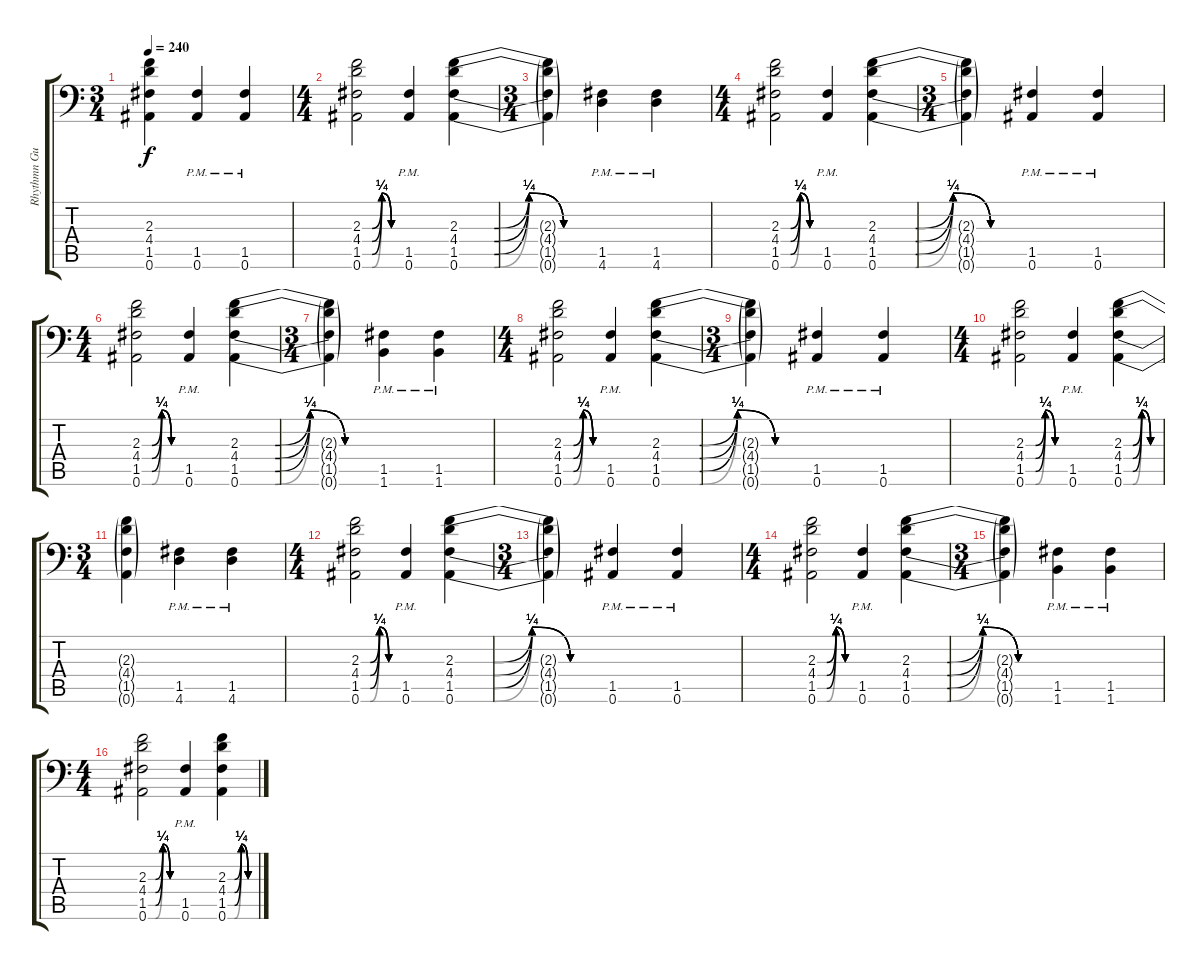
\track ("Rhythmn Guitar #2" "Rhythmn Gu") {instrument distortionguitar}
\staff {score tabs}
\tuning (C4 G3 Eb3 Bb2 F2 Bb1) {hide}
\ts (3 4)
\tempo 240
\clef f4
\ks c
(2.3{t} 4.4{t} 1.5{t} 0.6{t}).4{dy f} (1.5{pm} 0.6{pm}).4 (1.5{pm} 0.6{pm}).4 |
\ts (4 4)
(2.3{be (custom 0 0 15 0 30 1 45 0 60 0)} 4.4{be (custom 0 0 15 0 30 1 45 0 60 0)} 1.5{be (custom 0 0 15 0 30 1 45 0 60 0)} 0.6{be (custom 0 0 15 0 30 1 45 0 60 0)}).2 (1.5{pm} 0.6{pm}).4 (2.3{be (custom 0 0 15 0 30 1 45 0 60 0)} 4.4{be (custom 0 0 15 0 30 1 45 0 60 0)} 1.5{be (custom 0 0 15 0 30 1 45 0 60 0)} 0.6{be (custom 0 0 15 0 30 1 45 0 60 0)}).4 |
\ts (3 4)
(2.3{t} 4.4{t} 1.5{t} 0.6{t}).4 (1.5{pm} 4.6{pm}).4 (1.5{pm} 4.6{pm}).4 |
\ts (4 4)
(2.3{be (custom 0 0 15 0 30 1 45 0 60 0)} 4.4{be (custom 0 0 15 0 30 1 45 0 60 0)} 1.5{be (custom 0 0 15 0 30 1 45 0 60 0)} 0.6{be (custom 0 0 15 0 30 1 45 0 60 0)}).2 (1.5{pm} 0.6{pm}).4 (2.3{be (custom 0 0 15 0 30 1 45 0 60 0)} 4.4{be (custom 0 0 15 0 30 1 45 0 60 0)} 1.5{be (custom 0 0 15 0 30 1 45 0 60 0)} 0.6{be (custom 0 0 15 0 30 1 45 0 60 0)}).4 |
\ts (3 4)
(2.3{t} 4.4{t} 1.5{t} 0.6{t}).4 (1.5{pm} 0.6{pm}).4 (1.5{pm} 0.6{pm}).4 |
\ts (4 4)
(2.3{be (custom 0 0 15 0 30 1 45 0 60 0)} 4.4{be (custom 0 0 15 0 30 1 45 0 60 0)} 1.5{be (custom 0 0 15 0 30 1 45 0 60 0)} 0.6{be (custom 0 0 15 0 30 1 45 0 60 0)}).2 (1.5{pm} 0.6{pm}).4 (2.3{be (custom 0 0 15 0 30 1 45 0 60 0)} 4.4{be (custom 0 0 15 0 30 1 45 0 60 0)} 1.5{be (custom 0 0 15 0 30 1 45 0 60 0)} 0.6{be (custom 0 0 15 0 30 1 45 0 60 0)}).4 |
\ts (3 4)
(2.3{t} 4.4{t} 1.5{t} 0.6{t}).4 (1.5{pm} 1.6{pm}).4 (1.5{pm} 1.6{pm}).4 |
\ts (4 4)
(2.3{be (custom 0 0 15 0 30 1 45 0 60 0)} 4.4{be (custom 0 0 15 0 30 1 45 0 60 0)} 1.5{be (custom 0 0 15 0 30 1 45 0 60 0)} 0.6{be (custom 0 0 15 0 30 1 45 0 60 0)}).2 (1.5{pm} 0.6{pm}).4 (2.3{be (custom 0 0 15 0 30 1 45 0 60 0)} 4.4{be (custom 0 0 15 0 30 1 45 0 60 0)} 1.5{be (custom 0 0 15 0 30 1 45 0 60 0)} 0.6{be (custom 0 0 15 0 30 1 45 0 60 0)}).4 |
\ts (3 4)
(2.3{t} 4.4{t} 1.5{t} 0.6{t}).4 (1.5{pm} 0.6{pm}).4 (1.5{pm} 0.6{pm}).4 |
\ts (4 4)
(2.3{be (custom 0 0 15 0 30 1 45 0 60 0)} 4.4{be (custom 0 0 15 0 30 1 45 0 60 0)} 1.5{be (custom 0 0 15 0 30 1 45 0 60 0)} 0.6{be (custom 0 0 15 0 30 1 45 0 60 0)}).2 (1.5{pm} 0.6{pm}).4 (2.3{be (custom 0 0 15 0 30 1 45 0 60 0)} 4.4{be (custom 0 0 15 0 30 1 45 0 60 0)} 1.5{be (custom 0 0 15 0 30 1 45 0 60 0)} 0.6{be (custom 0 0 15 0 30 1 45 0 60 0)}).4 |
\ts (3 4)
(2.3{t} 4.4{t} 1.5{t} 0.6{t}).4 (1.5{pm} 4.6{pm}).4 (1.5{pm} 4.6{pm}).4 |
\ts (4 4)
(2.3{be (custom 0 0 15 0 30 1 45 0 60 0)} 4.4{be (custom 0 0 15 0 30 1 45 0 60 0)} 1.5{be (custom 0 0 15 0 30 1 45 0 60 0)} 0.6{be (custom 0 0 15 0 30 1 45 0 60 0)}).2 (1.5{pm} 0.6{pm}).4 (2.3{be (custom 0 0 15 0 30 1 45 0 60 0)} 4.4{be (custom 0 0 15 0 30 1 45 0 60 0)} 1.5{be (custom 0 0 15 0 30 1 45 0 60 0)} 0.6{be (custom 0 0 15 0 30 1 45 0 60 0)}).4 |
\ts (3 4)
(2.3{t} 4.4{t} 1.5{t} 0.6{t}).4 (1.5{pm} 0.6{pm}).4 (1.5{pm} 0.6{pm}).4 |
\ts (4 4)
(2.3{be (custom 0 0 15 0 30 1 45 0 60 0)} 4.4{be (custom 0 0 15 0 30 1 45 0 60 0)} 1.5{be (custom 0 0 15 0 30 1 45 0 60 0)} 0.6{be (custom 0 0 15 0 30 1 45 0 60 0)}).2 (1.5{pm} 0.6{pm}).4 (2.3{be (custom 0 0 15 0 30 1 45 0 60 0)} 4.4{be (custom 0 0 15 0 30 1 45 0 60 0)} 1.5{be (custom 0 0 15 0 30 1 45 0 60 0)} 0.6{be (custom 0 0 15 0 30 1 45 0 60 0)}).4 |
\ts (3 4)
(2.3{t} 4.4{t} 1.5{t} 0.6{t}).4 (1.5{pm} 1.6{pm}).4 (1.5{pm} 1.6{pm}).4 |
\ts (4 4)
(2.3{be (custom 0 0 15 0 30 1 45 0 60 0)} 4.4{be (custom 0 0 15 0 30 1 45 0 60 0)} 1.5{be (custom 0 0 15 0 30 1 45 0 60 0)} 0.6{be (custom 0 0 15 0 30 1 45 0 60 0)}).2 (1.5{pm} 0.6{pm}).4{volume 9} (2.3{be (custom 0 0 15 0 30 1 45 0 60 0)} 4.4{be (custom 0 0 15 0 30 1 45 0 60 0)} 1.5{be (custom 0 0 15 0 30 1 45 0 60 0)} 0.6{be (custom 0 0 15 0 30 1 45 0 60 0)}).4
